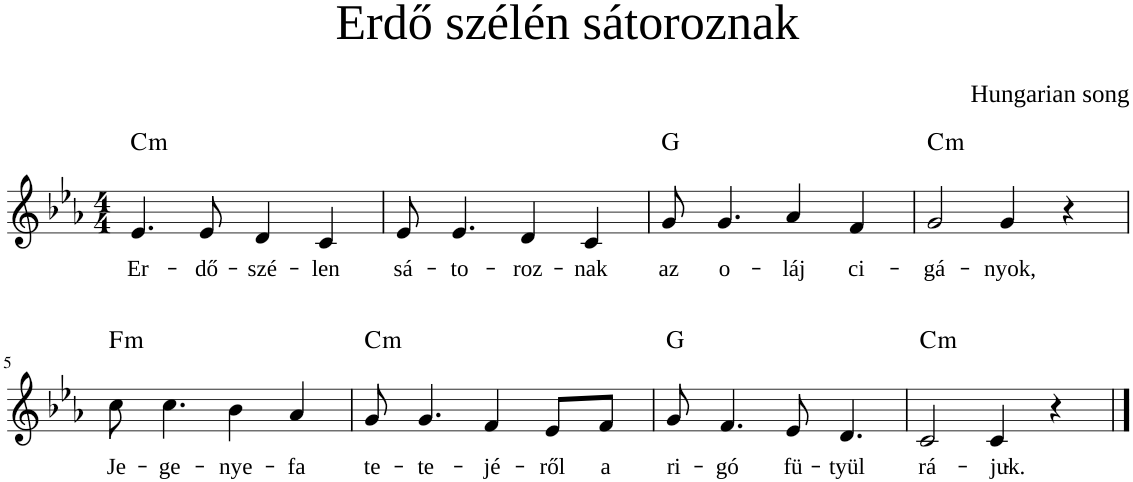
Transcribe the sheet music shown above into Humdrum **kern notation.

**kern	**text	**harte
*part1	*part1	*part1
*staff1	*staff1	*
*I"Choir	*	*
*I'Ch	*	*
*clefG2	*	*
*k[b-e-a-]	*	*
*M4/4	*	*
=1	=1	=1
!	!LO:LY:b	!LO:H:kt=m
4.e-/	Er-	C:min
!	!LO:LY:b	!
8e-/	-dő-	.
!	!LO:LY:b	!
4d/	-szé-	.
!	!LO:LY:b	!
4c/	-len	.
=2	=2	=2
!	!LO:LY:b	!
8e-/	sá-	.
!	!LO:LY:b	!
4.e-/	-to-	.
!	!LO:LY:b	!
4d/	-roz-	.
!	!LO:LY:b	!
4c/	-nak	.
=3	=3	=3
!	!LO:LY:b	!
8g/	az	G:maj
!	!LO:LY:b	!
4.g/	o-	.
!	!LO:LY:b	!
4a-/	-láj	.
!	!LO:LY:b	!
4f/	ci-	.
=4	=4	=4
!	!LO:LY:b	!LO:H:kt=m
2g/	-gá-	C:min
!	!LO:LY:b	!
4g/	-nyok,	.
4r	.	.
!!LO:LB:g=z
=5	=5	=5
!	!LO:LY:b	!LO:H:kt=m
8cc\	Je-	F:min
!	!LO:LY:b	!
4.cc\	-ge-	.
!	!LO:LY:b	!
4b-\	-nye-	.
!	!LO:LY:b	!
4a-/	-fa	.
=6	=6	=6
!	!LO:LY:b	!LO:H:kt=m
8g/	te-	C:min
!	!LO:LY:b	!
4.g/	-te-	.
!	!LO:LY:b	!
4f/	-jé-	.
!	!LO:LY:b	!
8e-/L	-ről	.
!	!LO:LY:b	!
8f/J	a	.
=7	=7	=7
!	!LO:LY:b	!
8g/	ri-	G:maj
!	!LO:LY:b	!
4.f/	-gó	.
!	!LO:LY:b	!
8e-/	fü-	.
!	!LO:LY:b	!
4.d/	-tyül	.
=8	=8	=8
!	!LO:LY:b	!LO:H:kt=m
2c/	rá-	C:min
!	!LO:LY:b	!
4c/	-juk.-	.
4r	.	.
==	==	==
*-	*-	*-
